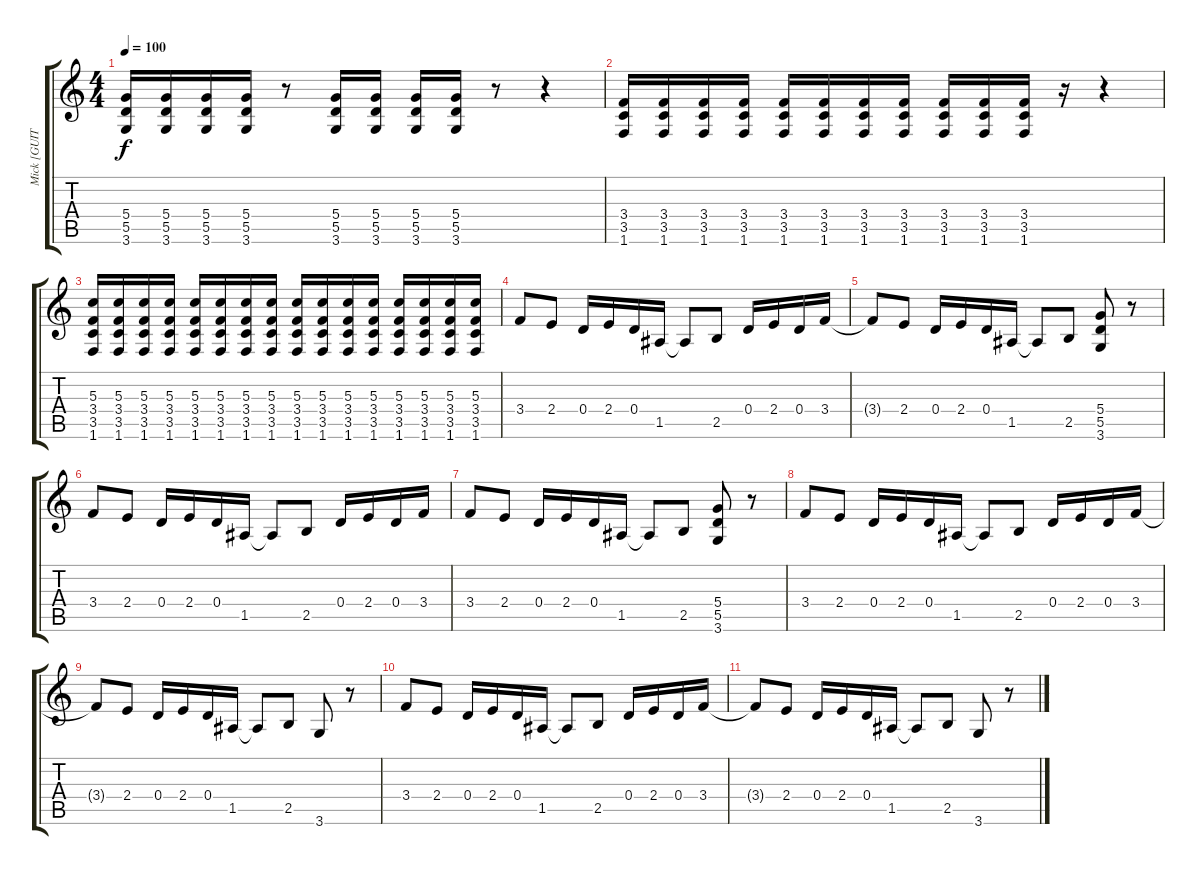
\track ("Mick [GUITAR 1]" "Mick [GUIT") {instrument distortionguitar}
\staff {score tabs}
\tuning (E4 B3 G3 D3 A2 E2) {hide}
\ts (4 4)
\tempo 100
\clef g2
\ks c
(5.4 5.5 3.6).16{dy f} (5.4 5.5 3.6).16 (5.4 5.5 3.6).16 (5.4 5.5 3.6).16 r.8 (5.4 5.5 3.6).16 (5.4 5.5 3.6).16 (5.4 5.5 3.6).16 (5.4 5.5 3.6).16 r.8 r.4 |
(3.4 3.5 1.6).16 (3.4 3.5 1.6).16 (3.4 3.5 1.6).16 (3.4 3.5 1.6).16 (3.4 3.5 1.6).16 (3.4 3.5 1.6).16 (3.4 3.5 1.6).16 (3.4 3.5 1.6).16 (3.4 3.5 1.6).16 (3.4 3.5 1.6).16 (3.4 3.5 1.6).16 r.16 r.4 |
(5.3 3.4 3.5 1.6).16 (5.3 3.4 3.5 1.6).16 (5.3 3.4 3.5 1.6).16 (5.3 3.4 3.5 1.6).16 (5.3 3.4 3.5 1.6).16 (5.3 3.4 3.5 1.6).16 (5.3 3.4 3.5 1.6).16 (5.3 3.4 3.5 1.6).16 (5.3 3.4 3.5 1.6).16 (5.3 3.4 3.5 1.6).16 (5.3 3.4 3.5 1.6).16 (5.3 3.4 3.5 1.6).16 (5.3 3.4 3.5 1.6).16 (5.3 3.4 3.5 1.6).16 (5.3 3.4 3.5 1.6).16 (5.3 3.4 3.5 1.6).16 |
3.4.8 2.4.8 0.4.16 2.4.16 0.4.16 1.5.16 1.5{t}.8 2.5.8 0.4.16 2.4.16 0.4.16 3.4.16 |
3.4{t}.8 2.4.8 0.4.16 2.4.16 0.4.16 1.5.16 1.5{t}.8 2.5.8 (5.4 5.5 3.6).8 r.8 |
3.4.8 2.4.8 0.4.16 2.4.16 0.4.16 1.5.16 1.5{t}.8 2.5.8 0.4.16 2.4.16 0.4.16 3.4.16 |
3.4.8 2.4.8 0.4.16 2.4.16 0.4.16 1.5.16 1.5{t}.8 2.5.8 (5.4 5.5 3.6).8 r.8 |
3.4.8 2.4.8 0.4.16 2.4.16 0.4.16 1.5.16 1.5{t}.8 2.5.8 0.4.16 2.4.16 0.4.16 3.4.16 |
3.4{t}.8 2.4.8 0.4.16 2.4.16 0.4.16 1.5.16 1.5{t}.8 2.5.8 3.6.8 r.8 |
3.4.8 2.4.8 0.4.16 2.4.16 0.4.16 1.5.16 1.5{t}.8 2.5.8 0.4.16 2.4.16 0.4.16 3.4.16 |
3.4{t}.8 2.4.8 0.4.16 2.4.16 0.4.16 1.5.16 1.5{t}.8 2.5.8 3.6.8 r.8
